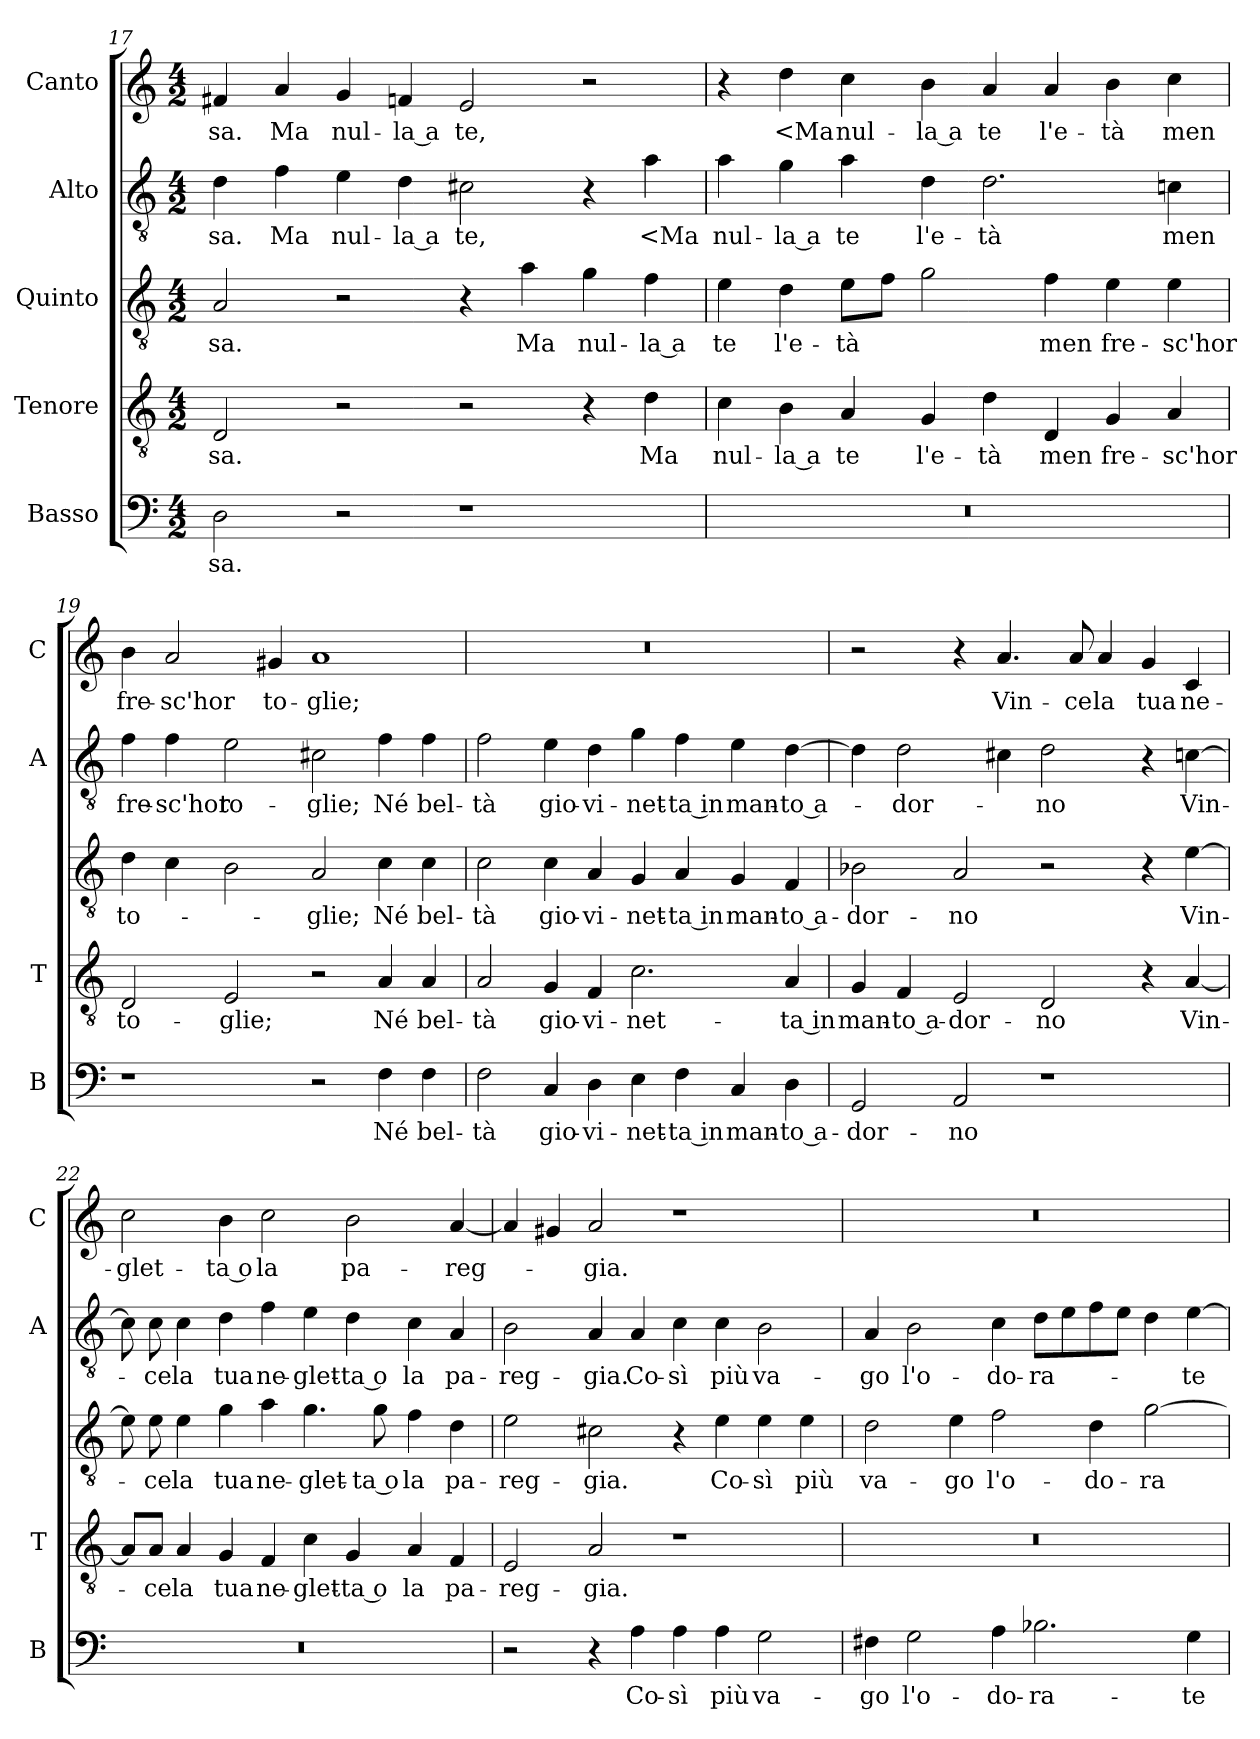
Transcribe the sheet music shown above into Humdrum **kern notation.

**kern	**text	**kern	**text	**kern	**text	**kern	**text	**kern	**text
*part5	*part5	*part4	*part4	*part3	*part3	*part2	*part2	*part1	*part1
*staff5	*staff5	*staff4	*staff4	*staff3	*staff3	*staff2	*staff2	*staff1	*staff1
*I"Basso	*	*I"Tenore	*	*I"Quinto	*	*I"Alto	*	*I"Canto	*
*I'B	*	*I'T	*	*	*	*I'A	*	*I'C	*
*clefF4	*	*clefGv2	*	*clefGv2	*	*clefGv2	*	*clefG2	*
*k[]	*	*k[]	*	*k[]	*	*k[]	*	*k[]	*
*C:	*	*C:	*	*C:	*	*C:	*	*C:	*
*M4/2	*	*M4/2	*	*M4/2	*	*M4/2	*	*M4/2	*
=17	=17	=17	=17	=17	=17	=17	=17	=17	=17
2D	-sa.	2D	-sa.	2A	-sa.	4d	-sa.	4f#X	-sa.
.	.	.	.	.	.	4f	Ma	4a	Ma
2r	.	2r	.	2r	.	4e	nul-	4g	nul-
.	.	.	.	.	.	4d	-la a	4fn	-la a
1r	.	2r	.	4r	.	2c#X	te,	2e	te,
.	.	.	.	4a	Ma	.	.	.	.
.	.	4r	.	4g	nul-	4r	.	2r	.
.	.	4d	Ma	4f	-la a	4a	<Ma	.	.
=18	=18	=18	=18	=18	=18	=18	=18	=18	=18
0r	.	4c	nul-	4e	te	4a	nul-	4r	.
.	.	4B	-la a	4d	l'e-	4g	-la a	4dd	<Ma
.	.	4A	te	8eL	-tà	4a	te	4cc	nul-
.	.	.	.	8fJ	.	.	.	.	.
.	.	4G	l'e-	2g	.	4d	l'e-	4b	-la a
.	.	4d	-tà	.	.	2.d	-tà	4a	te
.	.	4D	men	4f	men	.	.	4a	l'e-
.	.	4G	fre-	4e	fre-	.	.	4b	-tà
.	.	4A	-sc'hor	4e	-sc'hor	4cn	men	4cc	men
=19	=19	=19	=19	=19	=19	=19	=19	=19	=19
1r	.	2D	to-	4d	to-	4f	fre-	4b	fre-
.	.	.	.	4c	.	4f	-sc'hor	2a	-sc'hor
.	.	2E	-glie;	2B	.	2e	to-	.	.
.	.	.	.	.	.	.	.	4g#X	to-
2r	.	2r	.	2A	-glie;	2c#X	-glie;	1a	-glie;
4F	Né	4A	Né	4c	Né	4f	Né	.	.
4F	bel-	4A	bel-	4c	bel-	4f	bel-	.	.
=20	=20	=20	=20	=20	=20	=20	=20	=20	=20
2F	-tà	2A	-tà	2c	-tà	2f	-tà	0r	.
4C	gio-	4G	gio-	4c	gio-	4e	gio-	.	.
4D	-vi-	4F	-vi-	4A	-vi-	4d	-vi-	.	.
4E	-net-	2.c	-net-	4G	-net-	4g	-net-	.	.
4F	-ta in	.	.	4A	-ta in	4f	-ta in	.	.
4C	man-	.	.	4G	man-	4e	man-	.	.
4D	-to a-	4A	-ta in	4F	-to a-	[4d	-to a-	.	.
=21	=21	=21	=21	=21	=21	=21	=21	=21	=21
2GG	-dor-	4G	man-	2B-X	-dor-	4d]	.	2r	.
.	.	4F	-to a-	.	.	2d	-dor-	.	.
2AA	-no	2E	-dor-	2A	-no	.	.	4r	.
.	.	.	.	.	.	4c#X	.	4.a	Vin-
1r	.	2D	-no	2r	.	2d	-no	.	.
.	.	.	.	.	.	.	.	8a	-ce
.	.	.	.	.	.	.	.	4a	la
.	.	4r	.	4r	.	4r	.	4g	tua
.	.	[4A	Vin-	[4e	Vin-	[4cn	Vin-	4c	ne-
=22	=22	=22	=22	=22	=22	=22	=22	=22	=22
0r	.	8A/L]	.	8e]	.	8c]	.	2cc	-glet-
.	.	8A/J	-ce	8e	-ce	8c	-ce	.	.
.	.	4A	la	4e	la	4c	la	.	.
.	.	4G	tua	4g	tua	4d	tua	4b	-ta o
.	.	4F	ne-	4a	ne-	4f	ne-	2cc	la
.	.	4c	-glet-	4.g	-glet-	4e	-glet-	.	.
.	.	4G	-ta o	.	.	4d	-ta o	2b	pa-
.	.	.	.	8g	-ta o	.	.	.	.
.	.	4A	la	4f	la	4c	la	.	.
.	.	4F	pa-	4d	pa-	4A	pa-	[4a	-reg-
=23	=23	=23	=23	=23	=23	=23	=23	=23	=23
2r	.	2E	-reg-	2e	-reg-	2B	-reg-	4a]	.
.	.	.	.	.	.	.	.	4g#X	.
4r	.	2A	-gia.	2c#X	-gia.	4A	-gia.	2a	-gia.
4A	Co-	.	.	.	.	4A	Co-	.	.
4A	-sì	1r	.	4r	.	4c	-sì	1r	.
4A	più	.	.	4e	Co-	4c	più	.	.
2G	va-	.	.	4e	-sì	2B	va-	.	.
.	.	.	.	4e	più	.	.	.	.
=24	=24	=24	=24	=24	=24	=24	=24	=24	=24
4F#X	-go	0r	.	2d	va-	4A	-go	0r	.
2G	l'o-	.	.	.	.	2B	l'o-	.	.
.	.	.	.	4e	-go	.	.	.	.
4A	-do-	.	.	2f	l'o-	4c	-do-	.	.
2.B-X	-ra-	.	.	.	.	8dL	-ra-	.	.
.	.	.	.	.	.	8e	.	.	.
.	.	.	.	4d	-do-	8f	.	.	.
.	.	.	.	.	.	8eJ	.	.	.
.	.	.	.	[2g	-ra-	4d	.	.	.
4G	-te	.	.	.	.	[4e	-te	.	.
=	=	=	=	=	=	=	=	=	=
*-	*-	*-	*-	*-	*-	*-	*-	*-	*-
